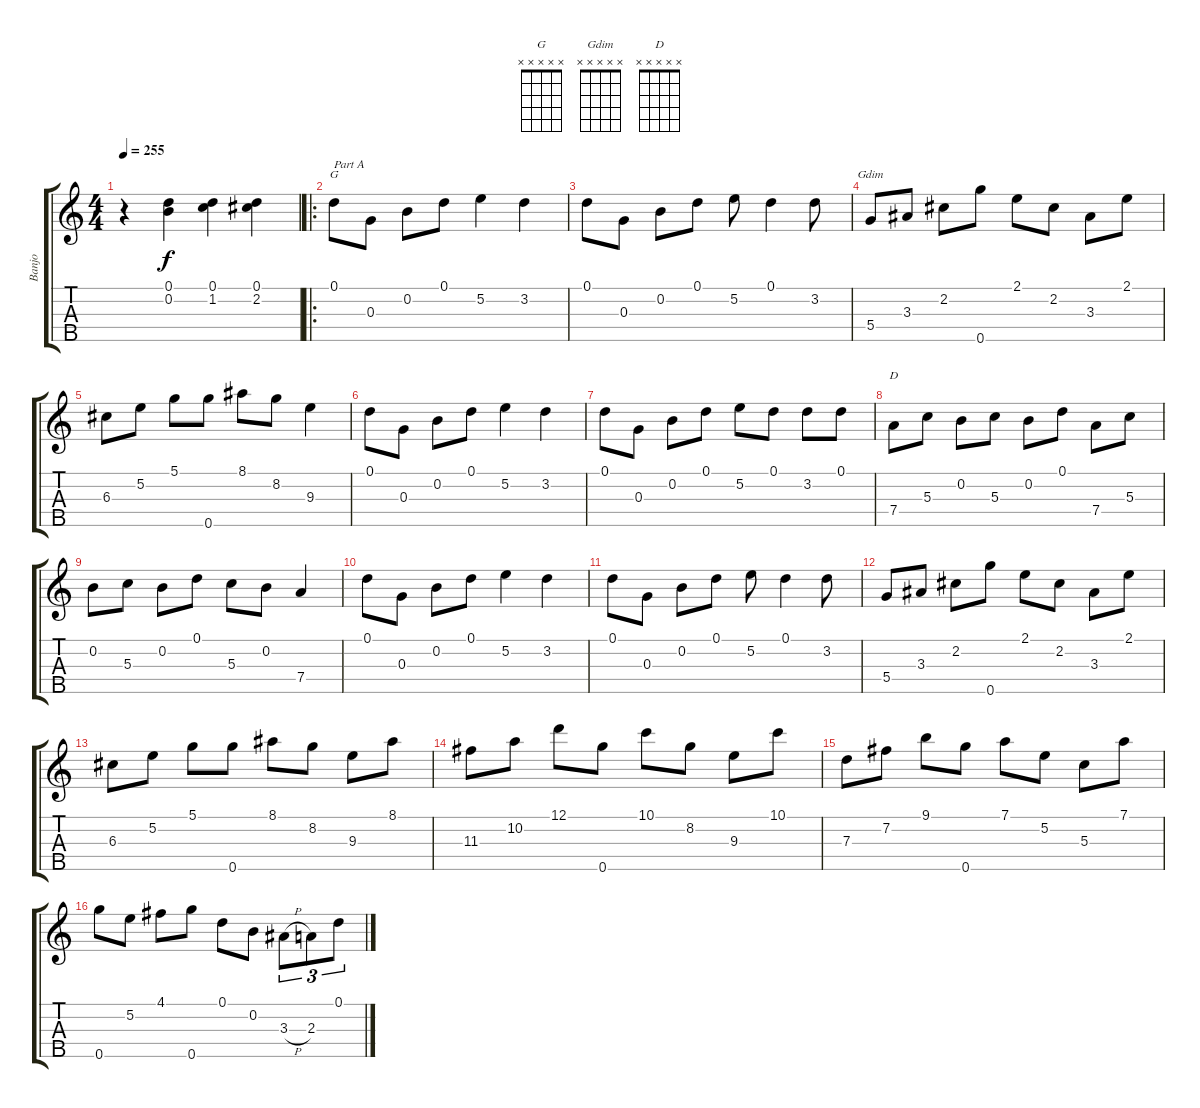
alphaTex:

\track ("Banjo" "Banjo") {instrument banjo}
\staff {score tabs}
\tuning (D4 B3 G3 D3 G4) {hide}
\displaytranspose 12
\chord ("G" x x x x x) {firstfret 0}
\chord ("Gdim" x x x x x) {firstfret 0}
\chord ("D" x x x x x) {firstfret 0}
\ts (4 4)
\tempo 255
\clef g2
\ks c
r.4{dy f instrument banjo} (0.1 0.2).4 (0.1 1.2).4 (0.1 2.2).4 |
\ro
0.1.8{ch "G" txt "Part A"} 0.3.8 0.2.8 0.1.8 5.2.4 3.2.4 |
0.1.8 0.3.8 0.2.8 0.1.8 5.2.8 0.1.4 3.2.8 |
5.4.8{ch "Gdim"} 3.3.8 2.2.8 0.5.8 2.1.8 2.2.8 3.3.8 2.1.8 |
6.3.8 5.2.8 5.1.8 0.5.8 8.1.8 8.2.8 9.3.4 |
0.1.8 0.3.8 0.2.8 0.1.8 5.2.4 3.2.4 |
0.1.8 0.3.8 0.2.8 0.1.8 5.2.8 0.1.8 3.2.8 0.1.8 |
7.4.8{ch "D"} 5.3.8 0.2.8 5.3.8 0.2.8 0.1.8 7.4.8 5.3.8 |
0.2.8 5.3.8 0.2.8 0.1.8 5.3.8 0.2.8 7.4.4 |
0.1.8 0.3.8 0.2.8 0.1.8 5.2.4 3.2.4 |
0.1.8 0.3.8 0.2.8 0.1.8 5.2.8 0.1.4 3.2.8 |
5.4.8 3.3.8 2.2.8 0.5.8 2.1.8 2.2.8 3.3.8 2.1.8 |
6.3.8 5.2.8 5.1.8 0.5.8 8.1.8 8.2.8 9.3.8 8.1.8 |
11.3.8 10.2.8 12.1.8 0.5.8 10.1.8 8.2.8 9.3.8 10.1.8 |
7.3.8 7.2.8 9.1.8 0.5.8 7.1.8 5.2.8 5.3.8 7.1.8 |
0.5.8 5.2.8 4.1.8 0.5.8 0.1.8 0.2.8 3.3{h}.8{tu (3 2)} 2.3.8{tu (3 2)} 0.1.8{tu (3 2)}
